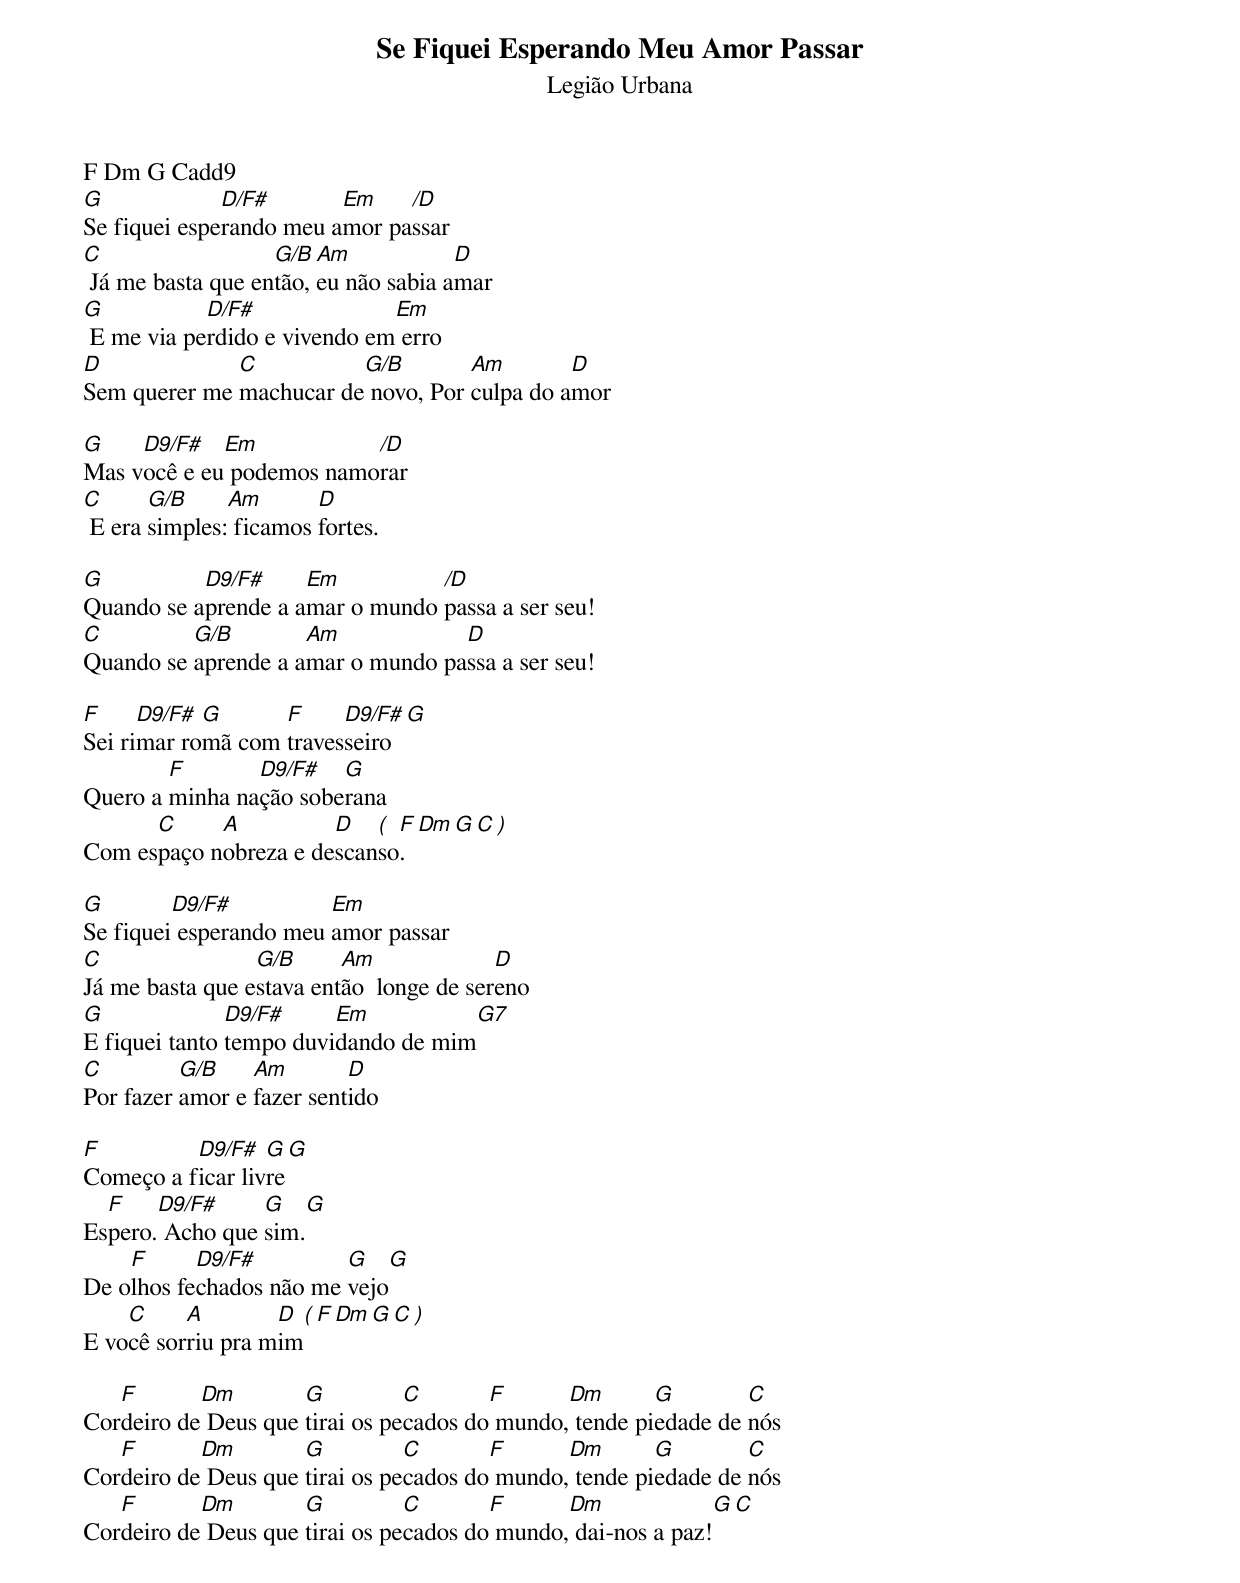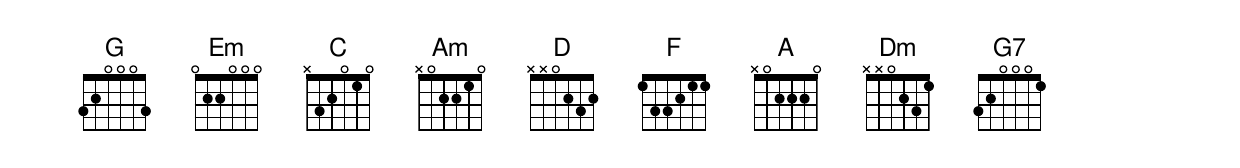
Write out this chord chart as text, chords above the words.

Se Fiquei Esperando Meu Amor Passar
Legião Urbana

F Dm G Cadd9
G             D/F#       Em    /D
Se fiquei esperando meu amor passar
C                  G/B  Am            D
 Já me basta que então, eu não sabia amar
G           D/F#              Em
 E me via perdido e vivendo em erro
D             C          G/B        Am        D
Sem querer me machucar de novo, Por culpa do amor

G    D9/F#   Em           /D
Mas você e eu podemos namorar
C      G/B     Am       D
 E era simples: ficamos fortes.

G          D9/F#     Em          /D
Quando se aprende a amar o mundo passa a ser seu!
C         G/B        Am            D
Quando se aprende a amar o mundo passa a ser seu!

F     D9/F# G      F     D9/F# G
Sei rimar romã com travesseiro
        F       D9/F#   G
Quero a minha nação soberana
      C     A          D   ( F Dm G C )
Com espaço nobreza e descanso.

G        D9/F#          Em
Se fiquei esperando meu amor passar
C                G/B      Am              D
Já me basta que estava então  longe de sereno
G              D9/F#     Em             G7
E fiquei tanto tempo duvidando de mim
C         G/B    Am        D
Por fazer amor e fazer sentido

F         D9/F#   G     G
Começo a ficar livre
  F    D9/F#     G       G
Espero. Acho que sim.
    F      D9/F#         G     G
De olhos fechados não me vejo
    C     A        D ( F Dm G C )
E você sorriu pra mim

   F       Dm        G          C       F      Dm       G        C
Cordeiro de Deus que tirai os pecados do mundo, tende piedade de nós
   F       Dm        G          C       F      Dm       G        C
Cordeiro de Deus que tirai os pecados do mundo, tende piedade de nós
   F       Dm        G          C       F      Dm              G   C
Cordeiro de Deus que tirai os pecados do mundo, dai-nos a paz!
